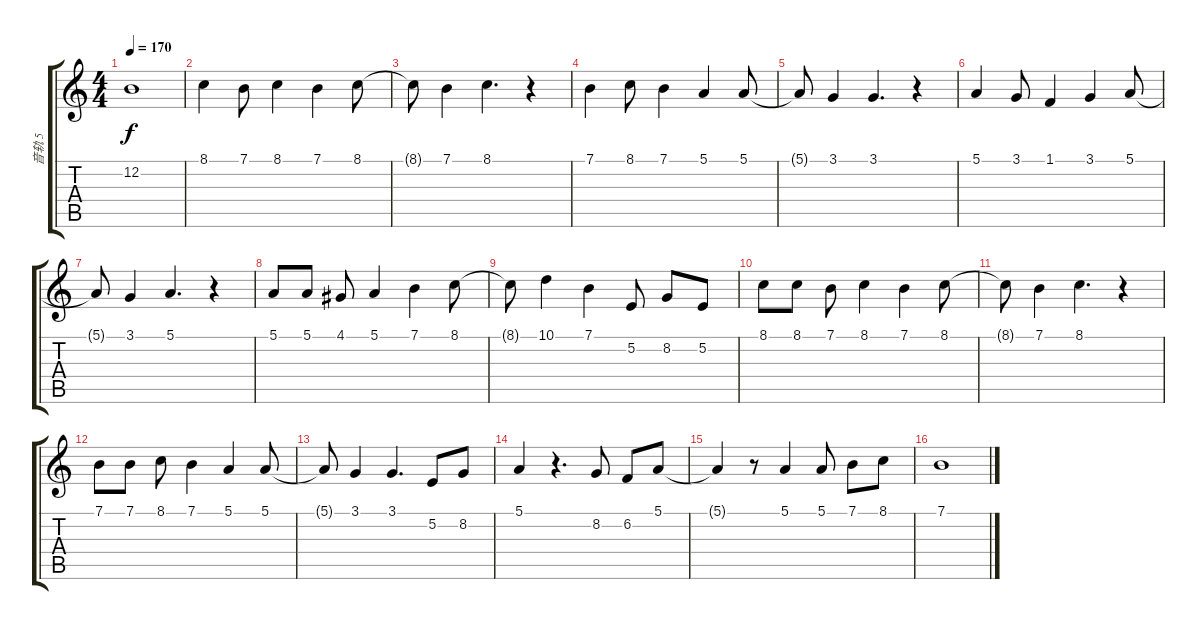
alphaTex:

\track ("音轨 5" "音轨 5") {instrument stringensemble1}
\staff {score tabs}
\tuning (E4 B3 G3 D3 A2 E2) {hide}
\ts (4 4)
\tempo 170
\clef g2
\ks c
12.2{t}.1{dy f} |
8.1.4 7.1.8 8.1.4 7.1.4 8.1.8 |
8.1{t}.8 7.1.4 8.1.4{d} r.4 |
7.1.4 8.1.8 7.1.4 5.1.4 5.1.8 |
5.1{t}.8 3.1.4 3.1.4{d} r.4 |
5.1.4 3.1.8 1.1.4 3.1.4 5.1.8 |
5.1{t}.8 3.1.4 5.1.4{d} r.4 |
5.1.8 5.1.8 4.1.8 5.1.4 7.1.4 8.1.8 |
8.1{t}.8 10.1.4 7.1.4 5.2.8 8.2.8 5.2.8 |
8.1.8 8.1.8 7.1.8 8.1.4 7.1.4 8.1.8 |
8.1{t}.8 7.1.4 8.1.4{d} r.4 |
7.1.8 7.1.8 8.1.8 7.1.4 5.1.4 5.1.8 |
5.1{t}.8 3.1.4 3.1.4{d} 5.2.8 8.2.8 |
5.1.4 r.4{d} 8.2.8 6.2.8 5.1.8 |
5.1{t}.4 r.8 5.1.4 5.1.8 7.1.8 8.1.8 |
7.1.1
